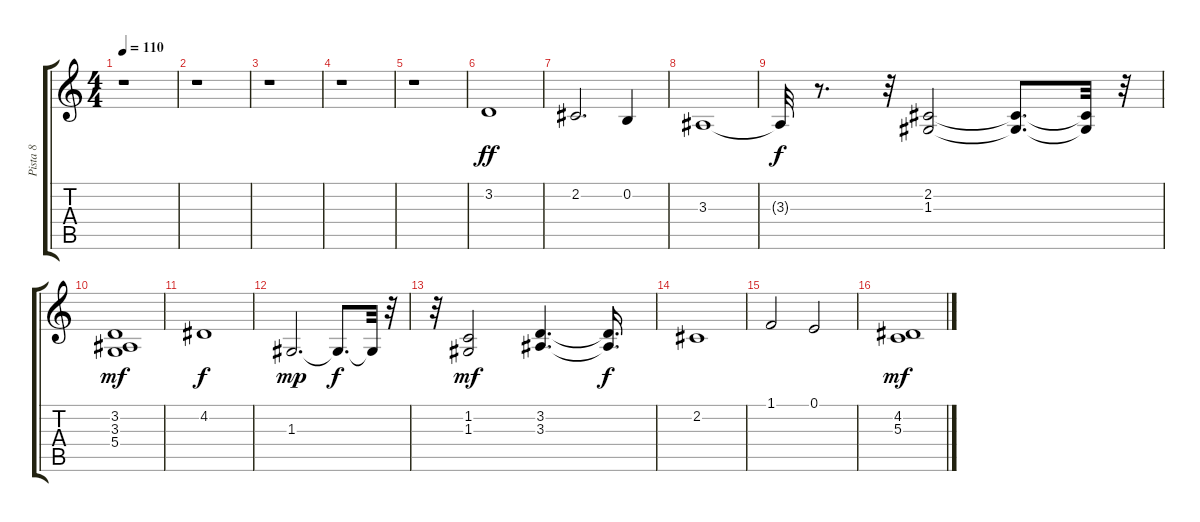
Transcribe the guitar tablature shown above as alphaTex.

\track ("Pista 8" "Pista 8") {solo instrument frenchhorn}
\staff {score tabs}
\tuning (E4 B3 G3 D3 A2 E2) {hide}
\ts (4 4)
\tempo 110
\clef g2
\ks c
r.1{dy mf} |
r.1 |
r.1 |
r.1 |
r.1 |
3.2.1{dy ff} |
2.2.2{d} 0.2.4 |
3.3.1 |
3.3{t}.32{dy f} r.8{d} r.32 (2.2 1.3).2 (2.2{t} 1.3{t}).8{d} (2.2{t} 1.3{t}).32 r.32 |
(3.2 3.3 5.4).1{dy mf} |
4.2.1{dy f} |
1.3.2{d dy mp} 1.3{t}.8{d dy f} 1.3{t}.32 r.32 |
r.32 (1.2 1.3).2{dy mf} (3.2 3.3).4{d} (3.2{t} 3.3{t}).16{d dy f} |
2.2.1 |
1.1.2 0.1.2 |
(4.2 5.3).1{dy mf}
